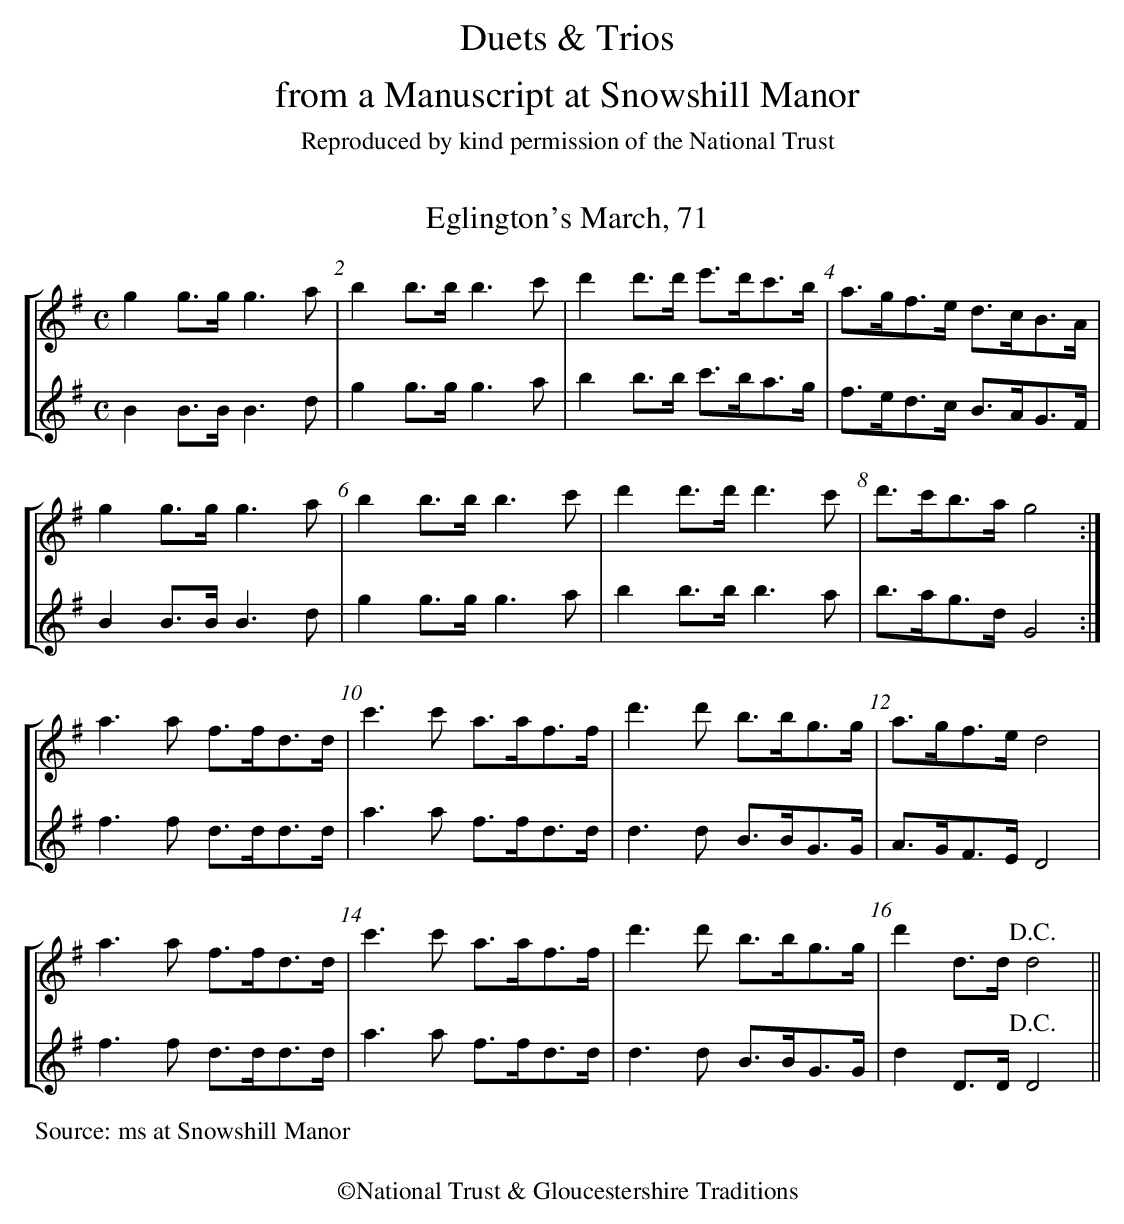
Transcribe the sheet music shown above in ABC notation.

X:1
T:Eglington's March, 71
%%staves [1 2]
U:R=!D.C.!
M:C
L:1/8
K:G
V:1
g2 g>g g3 a | b2 b>b b3 c' | d'2 d'>d' e'>d'c'>b | a>gf>e d>cB>A |
V:2
B2 B>B B3 d | g2 g>g g3 a | b2 b>b c'>ba>g | f>ed>c B>AG>F |
V:1
g2 g>g g3 a | b2 b>b b3 c' | d'2 d'>d' d'3 c' | d'>c'b>a g4 :|
V:2
B2 B>B B3 d | g2 g>g g3 a | b2 b>b b3 a | b>ag>d G4 :|
V:1
a3 a f>fd>d | c'3 c' a>af>f | d'3 d' b>bg>g | a>gf>e d4 |
V:2
f3 f d>dd>d | a3 a f>fd>d | d3 d B>BG>G | A>GF>E D4 |
V:1
a3 a f>fd>d | c'3 c' a>af>f | d'3 d' b>bg>g | d'2 d>d Rd4 ||
V:2
f3 f d>dd>d | a3 a f>fd>d | d3 d B>BG>G | d2 D>D RD4 ||
